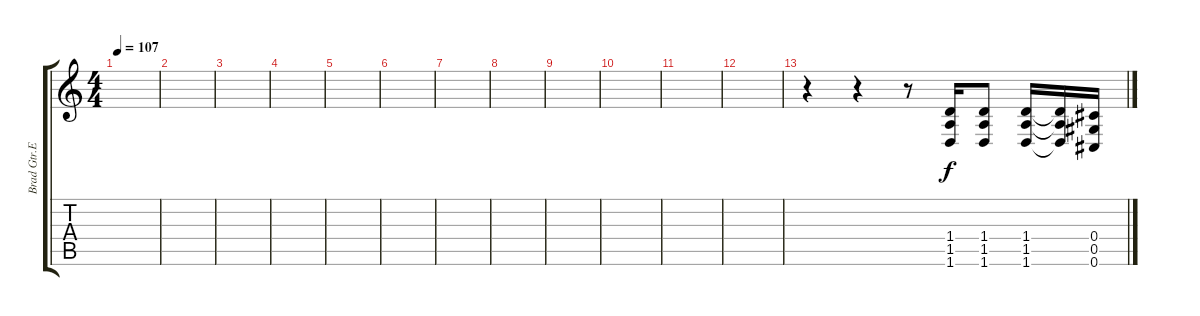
\track ("Brad Gtr.Effect" "Brad Gtr.E") {instrument distortionguitar}
\staff {score tabs}
\tuning (Eb4 Bb3 Gb3 Db3 Ab2 Db2) {hide}
\ts (4 4)
\tempo 107
\clef g2
\ks c
|
|
|
|
|
|
|
|
|
|
|
|
r.4{volume 9} r.4 r.8 (1.4 1.5 1.6).16 (1.4 1.5 1.6).8 (1.4 1.5 1.6).16 (1.4{t} 1.5{t} 1.6{t}).16 (0.4 0.5 0.6).16
